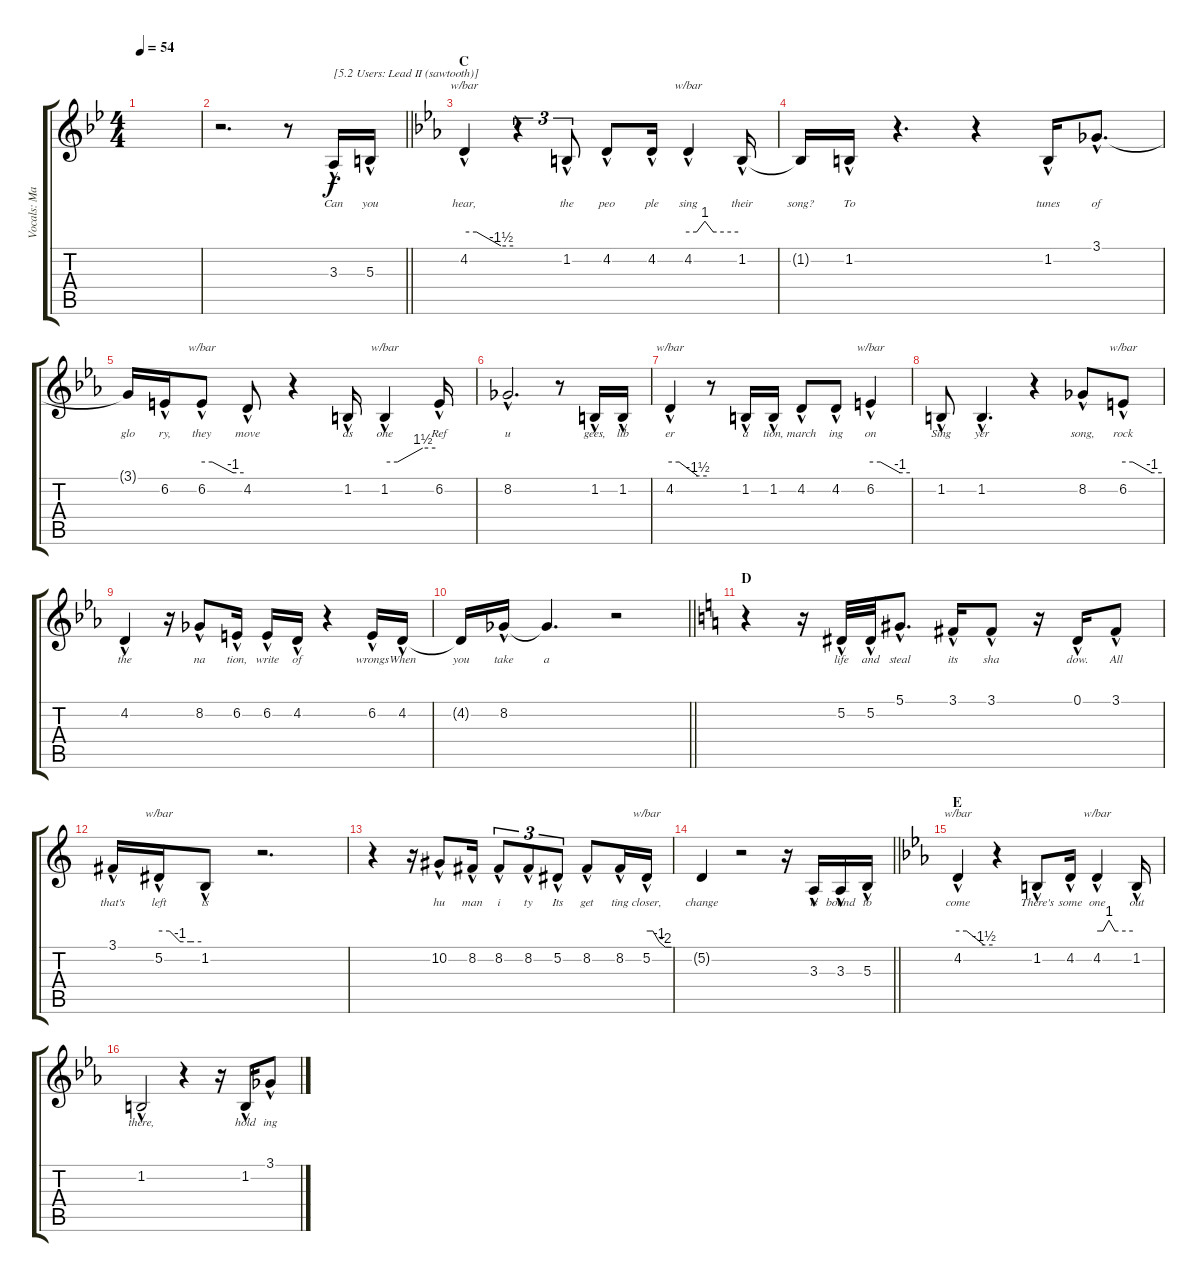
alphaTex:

\track ("Vocals: Martin" "Vocals: Ma") {instrument lead2sawtooth}
\staff {score tabs}
\tuning (Eb4 Bb3 Gb3 Db3 Ab2 Eb2) {hide}
\ts (4 4)
\tempo 54
\clef g2
\ks bb
|
\barLineRight lightlight
r.2{d} r.8 3.3{hac}.16{txt "[5.2 Users: Lead II (sawtooth)]" lyrics (0 "Can") lyrics (1 "") lyrics (2 "") lyrics (3 "") lyrics (4 "")} 5.3{hac}.16{lyrics (0 "you") lyrics (1 "") lyrics (2 "") lyrics (3 "") lyrics (4 "")} |
\section ("" "C")
\ks eb
4.2{hac}.4{tbe (custom default 0 0 15 0 45 -6 60 -6) lyrics (0 "hear,") lyrics (1 "") lyrics (2 "") lyrics (3 "") lyrics (4 "")} r.4{tu (3 2)} 1.2{hac}.8{tu (3 2) lyrics (0 "the") lyrics (1 "") lyrics (2 "") lyrics (3 "") lyrics (4 "")} 4.2{hac}.8{lyrics (0 "peo") lyrics (1 "") lyrics (2 "") lyrics (3 "") lyrics (4 "")} 4.2{hac}.16{lyrics (0 "ple") lyrics (1 "") lyrics (2 "") lyrics (3 "") lyrics (4 "")} 4.2{hac}.4{tbe (custom default 0 0 10 0 20 4 30 0 60 0) lyrics (0 "sing") lyrics (1 "") lyrics (2 "") lyrics (3 "") lyrics (4 "")} 1.2{hac}.16{lyrics (0 "their") lyrics (1 "") lyrics (2 "") lyrics (3 "") lyrics (4 "")} |
1.2{t}.16{lyrics (0 "song?") lyrics (1 "") lyrics (2 "") lyrics (3 "") lyrics (4 "")} 1.2{hac}.16{lyrics (0 "To") lyrics (1 "") lyrics (2 "") lyrics (3 "") lyrics (4 "")} r.4{d} r.4 1.2{hac}.16{lyrics (0 "tunes") lyrics (1 "") lyrics (2 "") lyrics (3 "") lyrics (4 "")} 3.1{hac}.8{d lyrics (0 "of") lyrics (1 "") lyrics (2 "") lyrics (3 "") lyrics (4 "")} |
3.1{t}.16{lyrics (0 "glo") lyrics (1 "") lyrics (2 "") lyrics (3 "") lyrics (4 "")} 6.2{hac}.16{lyrics (0 "ry,") lyrics (1 "") lyrics (2 "") lyrics (3 "") lyrics (4 "")} 6.2{hac}.8{tbe (custom default 0 0 15 0 45 -4 60 -4) lyrics (0 "they") lyrics (1 "") lyrics (2 "") lyrics (3 "") lyrics (4 "")} 4.2{hac}.8{lyrics (0 "move") lyrics (1 "") lyrics (2 "") lyrics (3 "") lyrics (4 "")} r.4 1.2{hac}.16{lyrics (0 "as") lyrics (1 "") lyrics (2 "") lyrics (3 "") lyrics (4 "")} 1.2{hac}.4{tbe (custom default 0 0 15 0 45 6 60 6) lyrics (0 "one") lyrics (1 "") lyrics (2 "") lyrics (3 "") lyrics (4 "")} 6.2{hac}.16{lyrics (0 "Ref") lyrics (1 "") lyrics (2 "") lyrics (3 "") lyrics (4 "")} |
8.2{hac}.2{d lyrics (0 "u") lyrics (1 "") lyrics (2 "") lyrics (3 "") lyrics (4 "")} r.8 1.2{hac}.16{lyrics (0 "gees,") lyrics (1 "") lyrics (2 "") lyrics (3 "") lyrics (4 "")} 1.2{hac}.16{lyrics (0 "lib") lyrics (1 "") lyrics (2 "") lyrics (3 "") lyrics (4 "")} |
4.2{hac}.4{tbe (custom default 0 0 15 0 45 -6 60 -6) lyrics (0 "er") lyrics (1 "") lyrics (2 "") lyrics (3 "") lyrics (4 "")} r.8 1.2{hac}.16{lyrics (0 "a") lyrics (1 "") lyrics (2 "") lyrics (3 "") lyrics (4 "")} 1.2{hac}.16{lyrics (0 "tion,") lyrics (1 "") lyrics (2 "") lyrics (3 "") lyrics (4 "")} 4.2{hac}.8{lyrics (0 "march") lyrics (1 "") lyrics (2 "") lyrics (3 "") lyrics (4 "")} 4.2{hac}.8{lyrics (0 "ing") lyrics (1 "") lyrics (2 "") lyrics (3 "") lyrics (4 "")} 6.2{hac}.4{tbe (custom default 0 0 15 0 45 -4 60 -4) lyrics (0 "on") lyrics (1 "") lyrics (2 "") lyrics (3 "") lyrics (4 "")} |
1.2{hac}.8{lyrics (0 "Sing") lyrics (1 "") lyrics (2 "") lyrics (3 "") lyrics (4 "")} 1.2{hac}.4{d lyrics (0 "yer") lyrics (1 "") lyrics (2 "") lyrics (3 "") lyrics (4 "")} r.4 8.2{hac}.8{lyrics (0 "song,") lyrics (1 "") lyrics (2 "") lyrics (3 "") lyrics (4 "")} 6.2{hac}.8{tbe (custom default 0 0 15 0 45 -4 60 -4) lyrics (0 "rock") lyrics (1 "") lyrics (2 "") lyrics (3 "") lyrics (4 "")} |
4.2{hac}.4{lyrics (0 "the") lyrics (1 "") lyrics (2 "") lyrics (3 "") lyrics (4 "")} r.16 8.2{hac}.8{lyrics (0 "na") lyrics (1 "") lyrics (2 "") lyrics (3 "") lyrics (4 "")} 6.2{hac}.16{lyrics (0 "tion,") lyrics (1 "") lyrics (2 "") lyrics (3 "") lyrics (4 "")} 6.2{hac}.16{lyrics (0 "write") lyrics (1 "") lyrics (2 "") lyrics (3 "") lyrics (4 "")} 4.2{hac}.16{lyrics (0 "of") lyrics (1 "") lyrics (2 "") lyrics (3 "") lyrics (4 "")} r.4 6.2{hac}.16{lyrics (0 "wrongs") lyrics (1 "") lyrics (2 "") lyrics (3 "") lyrics (4 "")} 4.2{hac}.16{lyrics (0 "When") lyrics (1 "") lyrics (2 "") lyrics (3 "") lyrics (4 "")} |
\barLineRight lightlight
4.2{t}.16{lyrics (0 "you") lyrics (1 "") lyrics (2 "") lyrics (3 "") lyrics (4 "")} 8.2{hac}.16{lyrics (0 "take") lyrics (1 "") lyrics (2 "") lyrics (3 "") lyrics (4 "")} 8.2{t}.4{d lyrics (0 "a") lyrics (1 "") lyrics (2 "") lyrics (3 "") lyrics (4 "")} r.2 |
\section ("" "D")
\ks c
r.4 r.16 5.2{hac}.32{lyrics (0 "life") lyrics (1 "") lyrics (2 "") lyrics (3 "") lyrics (4 "")} 5.2{hac}.32{lyrics (0 "and") lyrics (1 "") lyrics (2 "") lyrics (3 "") lyrics (4 "")} 5.1{hac}.8{d lyrics (0 "steal") lyrics (1 "") lyrics (2 "") lyrics (3 "") lyrics (4 "")} 3.1{hac}.16{lyrics (0 "its") lyrics (1 "") lyrics (2 "") lyrics (3 "") lyrics (4 "")} 3.1{hac}.8{lyrics (0 "sha") lyrics (1 "") lyrics (2 "") lyrics (3 "") lyrics (4 "")} r.16 0.1{hac}.16{lyrics (0 "dow.") lyrics (1 "") lyrics (2 "") lyrics (3 "") lyrics (4 "")} 3.1{hac}.8{lyrics (0 "All") lyrics (1 "") lyrics (2 "") lyrics (3 "") lyrics (4 "")} |
3.1{hac}.16{lyrics (0 "that's") lyrics (1 "") lyrics (2 "") lyrics (3 "") lyrics (4 "")} 5.2{hac}.16{tbe (custom default 0 0 15 0 30 -4 45 -4 60 -4) lyrics (0 "left") lyrics (1 "") lyrics (2 "") lyrics (3 "") lyrics (4 "")} 1.2{hac}.8{lyrics (0 "is") lyrics (1 "") lyrics (2 "") lyrics (3 "") lyrics (4 "")} r.2{d} |
r.4 r.16 10.2{hac}.8{lyrics (0 "hu") lyrics (1 "") lyrics (2 "") lyrics (3 "") lyrics (4 "")} 8.2{hac}.16{lyrics (0 "man") lyrics (1 "") lyrics (2 "") lyrics (3 "") lyrics (4 "")} 8.2{hac}.8{tu (3 2) lyrics (0 "i") lyrics (1 "") lyrics (2 "") lyrics (3 "") lyrics (4 "")} 8.2{hac}.8{tu (3 2) lyrics (0 "ty") lyrics (1 "") lyrics (2 "") lyrics (3 "") lyrics (4 "")} 5.2{hac}.8{tu (3 2) lyrics (0 "Its") lyrics (1 "") lyrics (2 "") lyrics (3 "") lyrics (4 "")} 8.2{hac}.8{lyrics (0 "get") lyrics (1 "") lyrics (2 "") lyrics (3 "") lyrics (4 "")} 8.2{hac}.16{lyrics (0 "ting") lyrics (1 "") lyrics (2 "") lyrics (3 "") lyrics (4 "")} 5.2{hac}.16{tbe (custom default 0 0 15 0 30 -4 45 -8 60 -8) lyrics (0 "closer,") lyrics (1 "") lyrics (2 "") lyrics (3 "") lyrics (4 "")} |
\barLineRight lightlight
5.2{t}.4{lyrics (0 "change") lyrics (1 "") lyrics (2 "") lyrics (3 "") lyrics (4 "")} r.2 r.16 3.3{hac}.16{lyrics (0 "is") lyrics (1 "") lyrics (2 "") lyrics (3 "") lyrics (4 "")} 3.3{hac}.16{lyrics (0 "bound") lyrics (1 "") lyrics (2 "") lyrics (3 "") lyrics (4 "")} 5.3{hac}.16{lyrics (0 "to") lyrics (1 "") lyrics (2 "") lyrics (3 "") lyrics (4 "")} |
\section ("" "E")
\ks eb
4.2{hac}.4{tbe (custom default 0 0 15 0 45 -6 60 -6) lyrics (0 "come") lyrics (1 "") lyrics (2 "") lyrics (3 "") lyrics (4 "")} r.4 1.2{hac}.8{lyrics (0 "There's") lyrics (1 "") lyrics (2 "") lyrics (3 "") lyrics (4 "")} 4.2{hac}.16{lyrics (0 "some") lyrics (1 "") lyrics (2 "") lyrics (3 "") lyrics (4 "")} 4.2{hac}.4{tbe (custom default 0 0 10 0 20 4 30 0 60 0) lyrics (0 "one") lyrics (1 "") lyrics (2 "") lyrics (3 "") lyrics (4 "")} 1.2{hac}.16{lyrics (0 "out") lyrics (1 "") lyrics (2 "") lyrics (3 "") lyrics (4 "")} |
1.2{hac}.2{lyrics (0 "there,") lyrics (1 "") lyrics (2 "") lyrics (3 "") lyrics (4 "")} r.4 r.16 1.2{hac}.16{lyrics (0 "hold") lyrics (1 "") lyrics (2 "") lyrics (3 "") lyrics (4 "")} 3.1{hac}.8{lyrics (0 "ing") lyrics (1 "") lyrics (2 "") lyrics (3 "") lyrics (4 "")}
